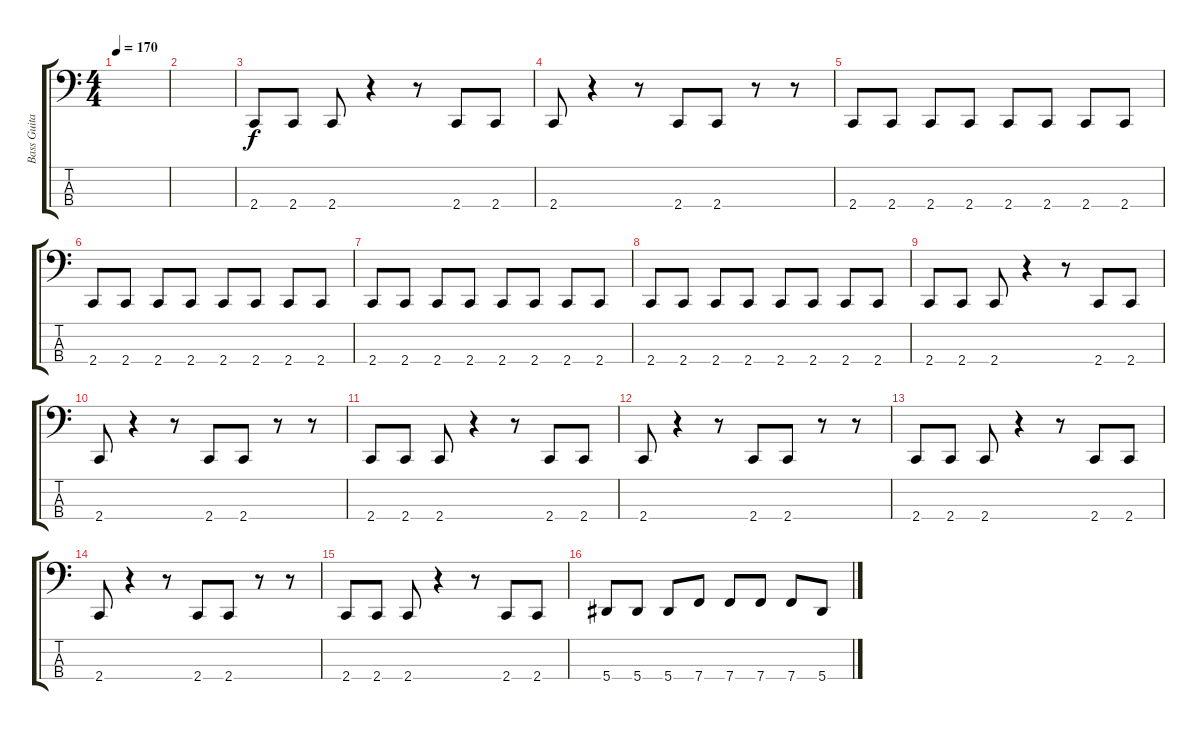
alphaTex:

\track ("Bass Guitar" "Bass Guita") {instrument electricbassfinger}
\staff {score tabs}
\tuning (Eb2 Bb1 F1 Bb0) {hide}
\ts (4 4)
\tempo 170
\clef f4
\ks c
|
|
2.4.8 2.4.8 2.4.8 r.4 r.8 2.4.8 2.4.8 |
2.4.8 r.4 r.8 2.4.8 2.4.8 r.8 r.8 |
2.4.8 2.4.8 2.4.8 2.4.8 2.4.8 2.4.8 2.4.8 2.4.8 |
2.4.8 2.4.8 2.4.8 2.4.8 2.4.8 2.4.8 2.4.8 2.4.8 |
2.4.8 2.4.8 2.4.8 2.4.8 2.4.8 2.4.8 2.4.8 2.4.8 |
2.4.8 2.4.8 2.4.8 2.4.8 2.4.8 2.4.8 2.4.8 2.4.8 |
2.4.8 2.4.8 2.4.8 r.4 r.8 2.4.8 2.4.8 |
2.4.8 r.4 r.8 2.4.8 2.4.8 r.8 r.8 |
2.4.8 2.4.8 2.4.8 r.4 r.8 2.4.8 2.4.8 |
2.4.8 r.4 r.8 2.4.8 2.4.8 r.8 r.8 |
2.4.8 2.4.8 2.4.8 r.4 r.8 2.4.8 2.4.8 |
2.4.8 r.4 r.8 2.4.8 2.4.8 r.8 r.8 |
2.4.8 2.4.8 2.4.8 r.4 r.8 2.4.8 2.4.8 |
5.4.8 5.4.8 5.4.8 7.4.8 7.4.8 7.4.8 7.4.8 5.4.8
